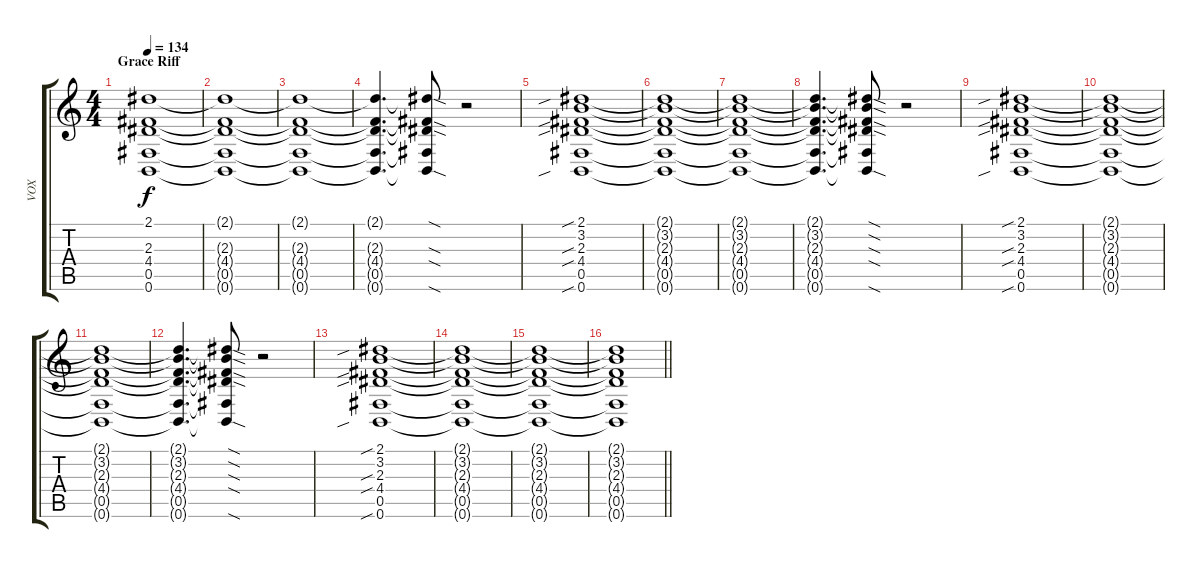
\track ("VOX" "VOX") {instrument acousticgrandpiano}
\staff {score tabs}
\tuning (Db5 Ab4 E4 B3 Gb3 B2) {hide}
\ts (4 4)
\section ("" "Grace Riff")
\tempo 134
\clef g2
\ks c
(2.1 2.3 4.4 0.5 0.6).1{dy f} |
(2.1{t} 2.3{t} 4.4{t} 0.5{t} 0.6{t}).1 |
(2.1{t} 2.3{t} 4.4{t} 0.5{t} 0.6{t}).1 |
(2.1{t} 2.3{t} 4.4{t} 0.5{t} 0.6{t}).4{d} (2.1{sod t} 2.3{sod t} 4.4{sod t} 0.5{t} 0.6{sod t}).8 r.2 |
(2.1{sib} 3.2 2.3{sib} 4.4{sib} 0.5 0.6{sib}).1 |
(2.1{t} 3.2{t} 2.3{t} 4.4{t} 0.5{t} 0.6{t}).1 |
(2.1{t} 3.2{t} 2.3{t} 4.4{t} 0.5{t} 0.6{t}).1 |
(2.1{t} 3.2{t} 2.3{t} 4.4{t} 0.5{t} 0.6{t}).4{d} (2.1{sod t} 3.2{sod t} 2.3{sod t} 4.4{sod t} 0.5{t} 0.6{sod t}).8 r.2 |
(2.1{sib} 3.2 2.3{sib} 4.4{sib} 0.5 0.6{sib}).1 |
(2.1{t} 3.2{t} 2.3{t} 4.4{t} 0.5{t} 0.6{t}).1 |
(2.1{t} 3.2{t} 2.3{t} 4.4{t} 0.5{t} 0.6{t}).1 |
(2.1{t} 3.2{t} 2.3{t} 4.4{t} 0.5{t} 0.6{t}).4{d} (2.1{sod t} 3.2{sod t} 2.3{sod t} 4.4{sod t} 0.5{t} 0.6{sod t}).8 r.2 |
(2.1{sib} 3.2 2.3{sib} 4.4{sib} 0.5 0.6{sib}).1 |
(2.1{t} 3.2{t} 2.3{t} 4.4{t} 0.5{t} 0.6{t}).1 |
(2.1{t} 3.2{t} 2.3{t} 4.4{t} 0.5{t} 0.6{t}).1 |
\barLineRight lightlight
(2.1{t} 3.2{t} 2.3{t} 4.4{t} 0.5{t} 0.6{t}).1
